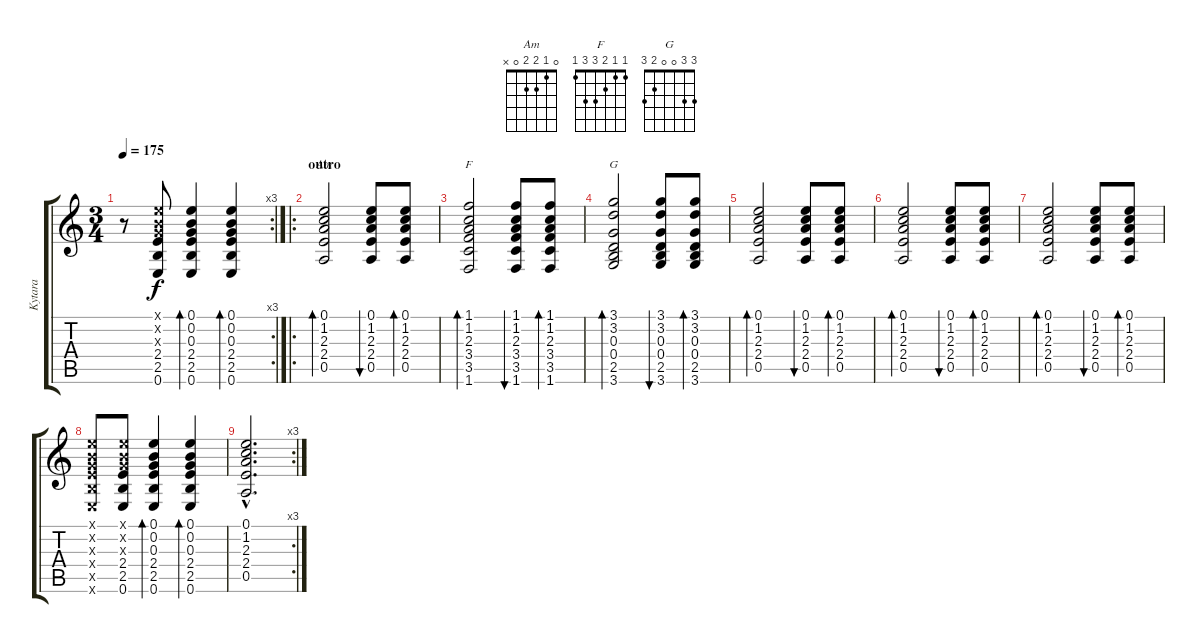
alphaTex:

\track ("Kytara" "Kytara") {instrument acousticguitarsteel}
\staff {score tabs}
\tuning (E4 B3 G3 D3 A2 E2) {hide}
\chord ("Am" 0 1 2 2 0 x)
\chord ("F" 1 1 2 3 3 1)
\chord ("G" 3 3 0 0 2 3)
\rc 3
\ts (3 4)
\tempo 175
\clef g2
\ks c
r.8{dy f} (0.1{x} 0.2{x} 0.3{x} 2.4 2.5 0.6).8 (0.1 0.2 0.3 2.4 2.5 0.6).4{bd 120} (0.1 0.2 0.3 2.4 2.5 0.6).4{bd 120} |
\ro
\section ("" "outro")
(0.1 1.2 2.3 2.4 0.5).2{bd 60 ch "Am"} (0.1 1.2 2.3 2.4 0.5).8{bu 60} (0.1 1.2 2.3 2.4 0.5).8{bd 60} |
(1.1 1.2 2.3 3.4 3.5 1.6).2{bd 60 ch "F"} (1.1 1.2 2.3 3.4 3.5 1.6).8{bu 60} (1.1 1.2 2.3 3.4 3.5 1.6).8{bd 60} |
(3.1 3.2 0.3 0.4 2.5 3.6).2{bd 60 ch "G"} (3.1 3.2 0.3 0.4 2.5 3.6).8{bu 60} (3.1 3.2 0.3 0.4 2.5 3.6).8{bd 60} |
(0.1 1.2 2.3 2.4 0.5).2{bd 60} (0.1 1.2 2.3 2.4 0.5).8{bu 60} (0.1 1.2 2.3 2.4 0.5).8{bd 60} |
(0.1 1.2 2.3 2.4 0.5).2{bd 60} (0.1 1.2 2.3 2.4 0.5).8{bu 60} (0.1 1.2 2.3 2.4 0.5).8{bd 60} |
(0.1 1.2 2.3 2.4 0.5).2{bd 60} (0.1 1.2 2.3 2.4 0.5).8{bu 60} (0.1 1.2 2.3 2.4 0.5).8{bd 60} |
(0.1{x} 0.2{x} 0.3{x} 2.4{x} 2.5{x} 0.6{x}).8 (0.1{x} 0.2{x} 0.3{x} 2.4 2.5 0.6).8 (0.1 0.2 0.3 2.4 2.5 0.6).4{bd 120} (0.1 0.2 0.3 2.4 2.5 0.6).4{bd 120} |
\rc 3
(0.1{hac} 1.2{hac} 2.3{hac} 2.4{hac} 0.5{hac}).2{d}
